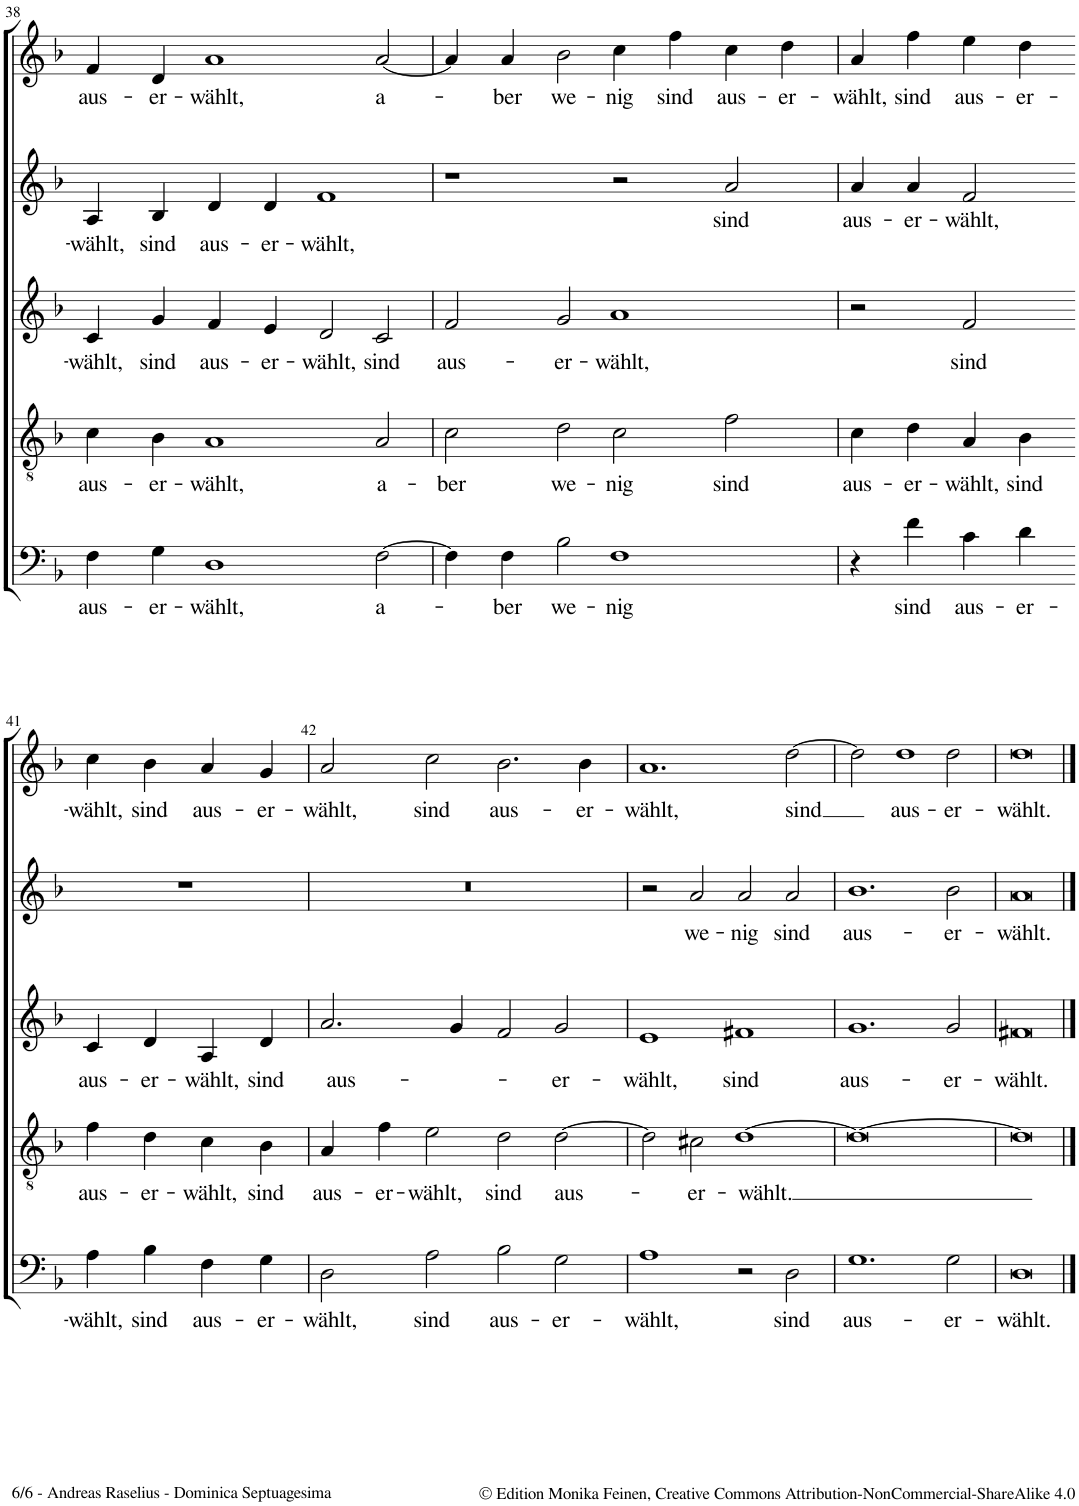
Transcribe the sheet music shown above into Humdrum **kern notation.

**kern	**text	**kern	**text	**kern	**text	**kern	**text	**kern	**text
*part5	*part5	*part4	*part4	*part3	*part3	*part2	*part2	*part1	*part1
*staff5	*staff5	*staff4	*staff4	*staff3	*staff3	*staff2	*staff2	*staff1	*staff1
*I"Bassus	*	*I"Tenor [Hypoaeolius]	*	*I"Quintus	*	*I"Altus	*	*I"Cantus	*
!!LO:PB:g=z
*clefF4	*	*clefGv2	*	*clefG2	*	*clefG2	*	*clefG2	*
*k[b-]	*	*k[b-]	*	*k[b-]	*	*k[b-]	*	*k[b-]	*
*M4/2	*	*M4/2	*	*M4/2	*	*M4/2	*	*M4/2	*
*met(c|)	*	*met(c|)	*	*met(c|)	*	*met(c|)	*	*met(c|)	*
=38	=38	=38	=38	=38	=38	=38	=38	=38	=38
!	!LO:LY:b	!	!LO:LY:b	!	!LO:LY:b	!	!LO:LY:b	!	!LO:LY:b
4F\	aus-	4c\	aus-	4c/	-wählt,	4A/	-wählt,	4f/	aus-
!	!LO:LY:b	!	!LO:LY:b	!	!LO:LY:b	!	!LO:LY:b	!	!LO:LY:b
4G\	-er-	4B-\	-er-	4g/	sind	4B-/	sind	4d/	-er-
!	!LO:LY:b	!	!LO:LY:b	!	!LO:LY:b	!	!LO:LY:b	!	!LO:LY:b
1D	-wählt,	1A	-wählt,	4f/	aus-	4d/	aus-	1a	-wählt,
!	!	!	!	!	!LO:LY:b	!	!LO:LY:b	!	!
.	.	.	.	4e/	-er-	4d/	-er-	.	.
!	!	!	!	!	!LO:LY:b	!	!LO:LY:b	!	!
.	.	.	.	2d/	-wählt,	1f	-wählt,	.	.
!	!LO:LY:b	!	!LO:LY:b	!	!LO:LY:b	!	!	!	!LO:LY:b
[2F\	a-	2A/	a-	2c/	sind	.	.	[2a/	a-
=39	=39	=39	=39	=39	=39	=39	=39	=39	=39
!	!	!	!LO:LY:b	!	!LO:LY:b	!	!	!	!
4F\]	.	2c\	-ber	2f/	aus-	1r	.	4a/]	.
!	!LO:LY:b	!	!	!	!	!	!	!	!LO:LY:b
4F\	-ber	.	.	.	.	.	.	4a/	-ber
!	!LO:LY:b	!	!LO:LY:b	!	!LO:LY:b	!	!	!	!LO:LY:b
2B-\	we-	2d\	we-	2g/	-er-	.	.	2b-\	we-
!	!LO:LY:b	!	!LO:LY:b	!	!LO:LY:b	!	!	!	!LO:LY:b
1F	-nig	2c\	-nig	1a	-wählt,	2r	.	4cc\	-nig
!	!	!	!	!	!	!	!	!	!LO:LY:b
.	.	.	.	.	.	.	.	4ff\	sind
!	!	!	!LO:LY:b	!	!	!	!LO:LY:b	!	!LO:LY:b
.	.	2f\	sind	.	.	2a/	sind	4cc\	aus-
!	!	!	!	!	!	!	!	!	!LO:LY:b
.	.	.	.	.	.	.	.	4dd\	-er-
=40	=40	=40	=40	=40	=40	=40	=40	=40	=40
!	!	!	!LO:LY:b	!	!	!	!LO:LY:b	!	!LO:LY:b
4r	.	4c\	aus-	2r	.	4a/	aus-	4a/	wählt,
!	!LO:LY:b	!	!LO:LY:b	!	!	!	!LO:LY:b	!	!LO:LY:b
4f\	sind	4d\	-er-	.	.	4a/	-er-	4ff\	sind
!	!LO:LY:b	!	!LO:LY:b	!	!LO:LY:b	!	!LO:LY:b	!	!LO:LY:b
4c\	aus-	4A/	-wählt,	2f/	sind	2f/	-wählt,	4ee\	aus-
!	!LO:LY:b	!	!LO:LY:b	!	!	!	!	!	!LO:LY:b
4d\	-er-	4B-\	sind	.	.	.	.	4dd\	-er-
!!LO:LB:g=z
=41-	=41-	=41-	=41-	=41-	=41-	=41-	=41-	=41-	=41-
!	!LO:LY:b	!	!LO:LY:b	!	!LO:LY:b	!	!	!	!LO:LY:b
4A\	-wählt,	4f\	aus-	4c/	aus-	0r	.	4cc\	-wählt,
!	!LO:LY:b	!	!LO:LY:b	!	!LO:LY:b	!	!	!	!LO:LY:b
4B-\	sind	4d\	-er-	4d/	-er-	.	.	4b-\	sind
!	!LO:LY:b	!	!LO:LY:b	!	!LO:LY:b	!	!	!	!LO:LY:b
4F\	aus-	4c\	-wählt,	4A/	-wählt,	.	.	4a/	aus-
!	!LO:LY:b	!	!LO:LY:b	!	!LO:LY:b	!	!	!	!LO:LY:b
4G\	-er-	4B-\	sind	4d/	sind	.	.	4g/	-er-
1ryy	.	1ryy	.	1ryy	.	.	.	1ryy	.
=42	=42	=42	=42	=42	=42	=42	=42	=42	=42
!	!LO:LY:b	!	!LO:LY:b	!	!LO:LY:b	!	!	!	!LO:LY:b
2D\	-wählt,	4A/	aus-	2.a/	aus-	0r	.	2a/	-wählt,
!	!	!	!LO:LY:b	!	!	!	!	!	!
.	.	4f\	-er-	.	.	.	.	.	.
!	!LO:LY:b	!	!LO:LY:b	!	!	!	!	!	!LO:LY:b
2A\	sind	2e\	-wählt,	.	.	.	.	2cc\	sind
.	.	.	.	4g/	.	.	.	.	.
!	!LO:LY:b	!	!LO:LY:b	!	!	!	!	!	!LO:LY:b
2B-\	aus-	2d\	sind	2f/	.	.	.	2.b-\	aus-
!	!LO:LY:b	!	!LO:LY:b	!	!LO:LY:b	!	!	!	!
2G\	-er-	[2d\	aus-	2g/	er-	.	.	.	.
!	!	!	!	!	!	!	!	!	!LO:LY:b
.	.	.	.	.	.	.	.	4b-\	-er-
=43	=43	=43	=43	=43	=43	=43	=43	=43	=43
!	!LO:LY:b	!	!	!	!LO:LY:b	!	!	!	!LO:LY:b
1A	-wählt,	2d\]	.	1e	-wählt,	2r	.	1.a	-wählt,
!	!	!	!LO:LY:b	!	!	!	!LO:LY:b	!	!
.	.	2c#X\	-er-	.	.	2a/	we-	.	.
!	!	!	!LO:LY:b	!	!LO:LY:b	!	!LO:LY:b	!	!
2r	.	[1d	-wählt.	1f#X	sind	2a/	-nig	.	.
!	!LO:LY:b	!	!	!	!	!	!LO:LY:b	!	!LO:LY:b
2D\	sind	.	.	.	.	2a/	sind	[2dd\	sind
=44	=44	=44	=44	=44	=44	=44	=44	=44	=44
!	!LO:LY:b	!	!	!	!LO:LY:b	!	!LO:LY:b	!	!
1.G	aus-	0d_	.	1.g	aus-	1.b-	aus-	2dd\]	.
!	!	!	!	!	!	!	!	!	!LO:LY:b
.	.	.	.	.	.	.	.	1dd	aus-
!	!LO:LY:b	!	!	!	!LO:LY:b	!	!LO:LY:b	!	!LO:LY:b
2G\	-er-	.	.	2g/	-er-	2b-\	-er-	2dd\	-er-
=45	=45	=45	=45	=45	=45	=45	=45	=45	=45
!	!LO:LY:b	!	!	!	!LO:LY:b	!	!LO:LY:b	!	!LO:LY:b
0D	-wählt.	0d]	.	0f#X	-wählt.	0a	-wählt.	0dd	-wählt.
==	==	==	==	==	==	==	==	==	==
*-	*-	*-	*-	*-	*-	*-	*-	*-	*-
